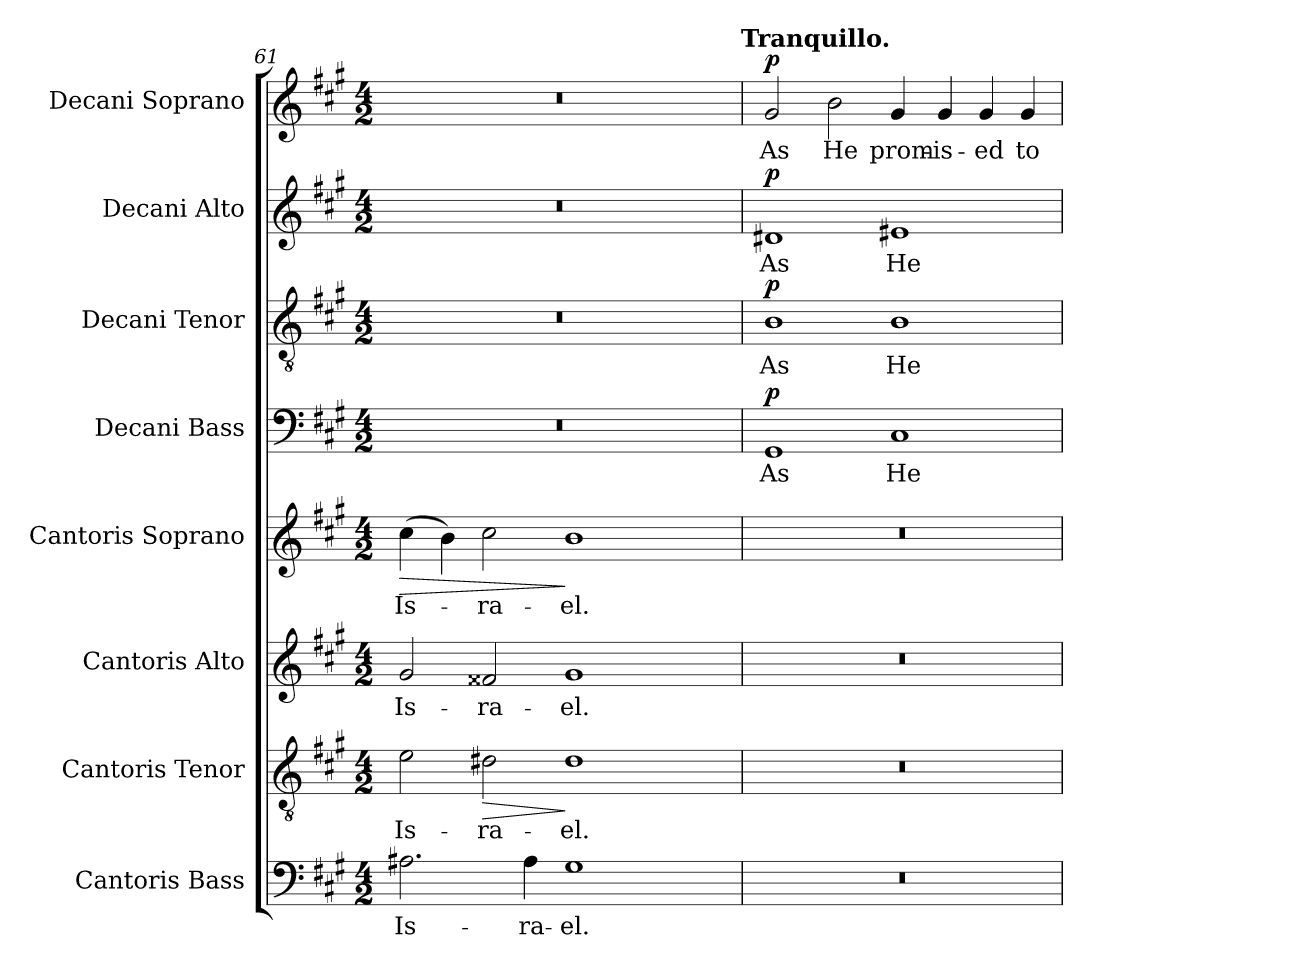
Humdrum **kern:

**kern	**text	**kern	**text	**dynam	**kern	**text	**kern	**text	**dynam	**kern	**text	**dynam	**kern	**text	**dynam	**kern	**text	**dynam	**kern	**text	**dynam
*part8	*part8	*part7	*part7	*part7	*part6	*part6	*part5	*part5	*part5	*part4	*part4	*part4	*part3	*part3	*part3	*part2	*part2	*part2	*part1	*part1	*part1
*staff8	*staff8	*staff7	*staff7	*staff7	*staff6	*staff6	*staff5	*staff5	*staff5	*staff4	*staff4	*staff4	*staff3	*staff3	*staff3	*staff2	*staff2	*staff2	*staff1	*staff1	*staff1
*I"Cantoris Bass	*	*I"Cantoris Tenor	*	*	*I"Cantoris Alto	*	*I"Cantoris Soprano	*	*	*I"Decani Bass	*	*	*I"Decani Tenor	*	*	*I"Decani Alto	*	*	*I"Decani Soprano	*	*
*I'Can B.	*	*I'Can T.	*	*	*I'Can A.	*	*I'Can S.	*	*	*I'Dec B.	*	*	*I'Dec T.	*	*	*I'Dec A.	*	*	*I'Dec S.	*	*
!!LO:PB:g=z
*clefF4	*	*clefGv2	*	*	*clefG2	*	*clefG2	*	*	*clefF4	*	*	*clefGv2	*	*	*clefG2	*	*	*clefG2	*	*
*	*	*ITrd7c12	*	*	*	*	*	*	*	*	*	*	*ITrd7c12	*	*	*	*	*	*	*	*
*k[f#c#g#]	*	*k[f#c#g#]	*	*	*k[f#c#g#]	*	*k[f#c#g#]	*	*	*k[f#c#g#]	*	*	*k[f#c#g#]	*	*	*k[f#c#g#]	*	*	*k[f#c#g#]	*	*
*A:	*	*A:	*	*	*A:	*	*A:	*	*	*A:	*	*	*A:	*	*	*A:	*	*	*A:	*	*
*M4/2	*	*M4/2	*	*	*M4/2	*	*M4/2	*	*	*M4/2	*	*	*M4/2	*	*	*M4/2	*	*	*M4/2	*	*
=61	=61	=61	=61	=61	=61	=61	=61	=61	=61	=61	=61	=61	=61	=61	=61	=61	=61	=61	=61	=61	=61
!	!LO:LY:b:color=#000000	!	!	!	!	!	!	!	!	!	!	!	!	!	!	!	!	!	!	!	!
!	!	!	!LO:LY:b:color=#000000	!	!	!	!	!	!	!	!	!	!	!	!	!	!	!	!	!	!
!	!	!	!	!	!	!LO:LY:b:color=#000000	!	!	!	!	!	!	!	!	!	!	!	!	!	!	!
!	!	!	!	!	!	!	!	!LO:LY:b:color=#000000	!LO:HP:b	!LO:N:vis=1	!	!	!LO:N:vis=1	!	!	!LO:N:vis=1	!	!	!LO:N:vis=1	!	!
*	*	*	*	*	*	*	*	*	*	*	*	*	*	*	*	*	*	*	*^	*	*
2.A#Xi\	Is-	2Ei\	Is-	.	2g#i/	Is-	(4cc#i\	Is-	>	0r	.	.	0r	.	.	0r	.	.	0r	1ryy	.	.
.	.	.	.	.	.	.	4bi\)	.	.	.	.	.	.	.	.	.	.	.	.	.	.	.
!	!	!	!LO:LY:b:color=#000000	!LO:HP:b	!	!	!	!	!	!	!	!	!	!	!	!	!	!	!	!	!	!
!	!	!	!	!	!	!LO:LY:b:color=#000000	!	!	!	!	!	!	!	!	!	!	!	!	!	!	!	!
!	!	!	!	!	!	!	!	!LO:LY:b:color=#000000	!	!	!	!	!	!	!	!	!	!	!	!	!	!
.	.	2D#Xi\	-ra-	>	2f##Xi/	-ra-	2cc#i\	-ra-	.	.	.	.	.	.	.	.	.	.	.	.	.	.
!	!LO:LY:b:color=#000000	!	!	!	!	!	!	!	!	!	!	!	!	!	!	!	!	!	!	!	!	!
4A#i\	-ra-	.	.	.	.	.	.	.	.	.	.	.	.	.	.	.	.	.	.	.	.	.
!	!LO:LY:b:color=#000000	!	!	!	!	!	!	!	!	!	!	!	!	!	!	!	!	!	!	!	!	!
!	!	!	!LO:LY:b:color=#000000	!	!	!	!	!	!	!	!	!	!	!	!	!	!	!	!	!	!	!
!	!	!	!	!	!	!LO:LY:b:color=#000000	!	!	!	!	!	!	!	!	!	!	!	!	!	!	!	!
!	!	!	!	!	!	!	!	!LO:LY:b:color=#000000	!	!	!	!	!	!	!	!	!	!	!	!	!	!
1G#i	-el.	1D#i	-el.	]	1g#i	-el.	1bi	-el.	]	.	.	.	.	.	.	.	.	.	.	2ryy	.	.
.	.	.	.	.	.	.	.	.	.	.	.	.	.	.	.	.	.	.	.	4ryy	.	.
.	.	.	.	.	.	.	.	.	.	.	.	.	.	.	.	.	.	.	.	8ryy	.	.
.	.	.	.	.	.	.	.	.	.	.	.	.	.	.	.	.	.	.	.	16ryy	.	.
.	.	.	.	.	.	.	.	.	.	.	.	.	.	.	.	.	.	.	.	32ryy	.	.
.	.	.	.	.	.	.	.	.	.	.	.	.	.	.	.	.	.	.	.	64ryy	.	.
.	.	.	.	.	.	.	.	.	.	.	.	.	.	.	.	.	.	.	.	128...ryy	.	.
!	!	!	!	!	!	!	!	!	!	!	!	!	!	!	!	!	!	!	!	!LO:TX:a:B:t=Tranquillo.	!	!
.	.	.	.	.	.	.	.	.	.	.	.	.	.	.	.	.	.	.	.	1024ryy	.	.
=62	=62	=62	=62	=62	=62	=62	=62	=62	=62	=62	=62	=62	=62	=62	=62	=62	=62	=62	=62	=62	=62	=62
!LO:N:vis=1	!	!LO:N:vis=1	!	!	!LO:N:vis=1	!	!LO:N:vis=1	!	!	!	!	!	!	!	!	!	!	!	!	!	!	!
*	*	*	*	*	*	*	*	*	*	*	*	*	*	*	*	*	*	*	*v	*v	*	*
*	*	*	*	*	*	*	*	*	*	*	*	*	*	*	*	*	*	*	*^	*	*
!	!	!	!	!	!	!	!	!	!	!	!LO:LY:b:color=#000000	!	!	!	!	!	!	!	!	!	!	!
*	*	*	*	*	*	*	*	*	*	*	*	*	*	*	*	*	*	*	*v	*v	*	*
*	*	*	*	*	*	*	*	*	*	*	*	*	*	*	*	*	*	*	*^	*	*
!	!	!	!	!	!	!	!	!	!	!	!	!	!	!LO:LY:b:color=#000000	!	!	!	!	!	!	!	!
*	*	*	*	*	*	*	*	*	*	*	*	*	*	*	*	*	*	*	*v	*v	*	*
*	*	*	*	*	*	*	*	*	*	*	*	*	*	*	*	*	*	*	*^	*	*
!	!	!	!	!	!	!	!	!	!	!	!	!	!	!	!	!	!LO:LY:b:color=#000000	!	!	!	!	!
*	*	*	*	*	*	*	*	*	*	*	*	*	*	*	*	*	*	*	*v	*v	*	*
*	*	*	*	*	*	*	*	*	*	*	*	*	*	*	*	*	*	*	*^	*	*
!	!	!	!	!	!	!	!	!	!	!	!	!	!	!	!	!	!	!	!	!	!LO:LY:b:color=#000000	!
*	*	*	*	*	*	*	*	*	*	*	*	*	*	*	*	*	*	*	*v	*v	*	*
0r	.	0r	.	.	0r	.	0r	.	.	1GG#i	As	p	1BBi	As	p	1d#Xi	As	p	2g#i/	As	p
!	!	!	!	!	!	!	!	!	!	!	!	!	!	!	!	!	!	!	!	!LO:LY:b:color=#000000	!
.	.	.	.	.	.	.	.	.	.	.	.	.	.	.	.	.	.	.	2bi\	He	.
!	!	!	!	!	!	!	!	!	!	!	!LO:LY:b:color=#000000	!	!	!	!	!	!	!	!	!	!
!	!	!	!	!	!	!	!	!	!	!	!	!	!	!LO:LY:b:color=#000000	!	!	!	!	!	!	!
!	!	!	!	!	!	!	!	!	!	!	!	!	!	!	!	!	!LO:LY:b:color=#000000	!	!	!	!
!	!	!	!	!	!	!	!	!	!	!	!	!	!	!	!	!	!	!	!	!LO:LY:b:color=#000000	!
.	.	.	.	.	.	.	.	.	.	1C#i	He	.	1BBi	He	.	1e#Xi	He	.	4g#i/	prom-	.
!	!	!	!	!	!	!	!	!	!	!	!	!	!	!	!	!	!	!	!	!LO:LY:b:color=#000000	!
.	.	.	.	.	.	.	.	.	.	.	.	.	.	.	.	.	.	.	4g#i/	-is-	.
!	!	!	!	!	!	!	!	!	!	!	!	!	!	!	!	!	!	!	!	!LO:LY:b:color=#000000	!
.	.	.	.	.	.	.	.	.	.	.	.	.	.	.	.	.	.	.	4g#i/	-ed	.
!	!	!	!	!	!	!	!	!	!	!	!	!	!	!	!	!	!	!	!	!LO:LY:b:color=#000000	!
.	.	.	.	.	.	.	.	.	.	.	.	.	.	.	.	.	.	.	4g#i/	to	.
=	=	=	=	=	=	=	=	=	=	=	=	=	=	=	=	=	=	=	=	=	=
*-	*-	*-	*-	*-	*-	*-	*-	*-	*-	*-	*-	*-	*-	*-	*-	*-	*-	*-	*-	*-	*-
